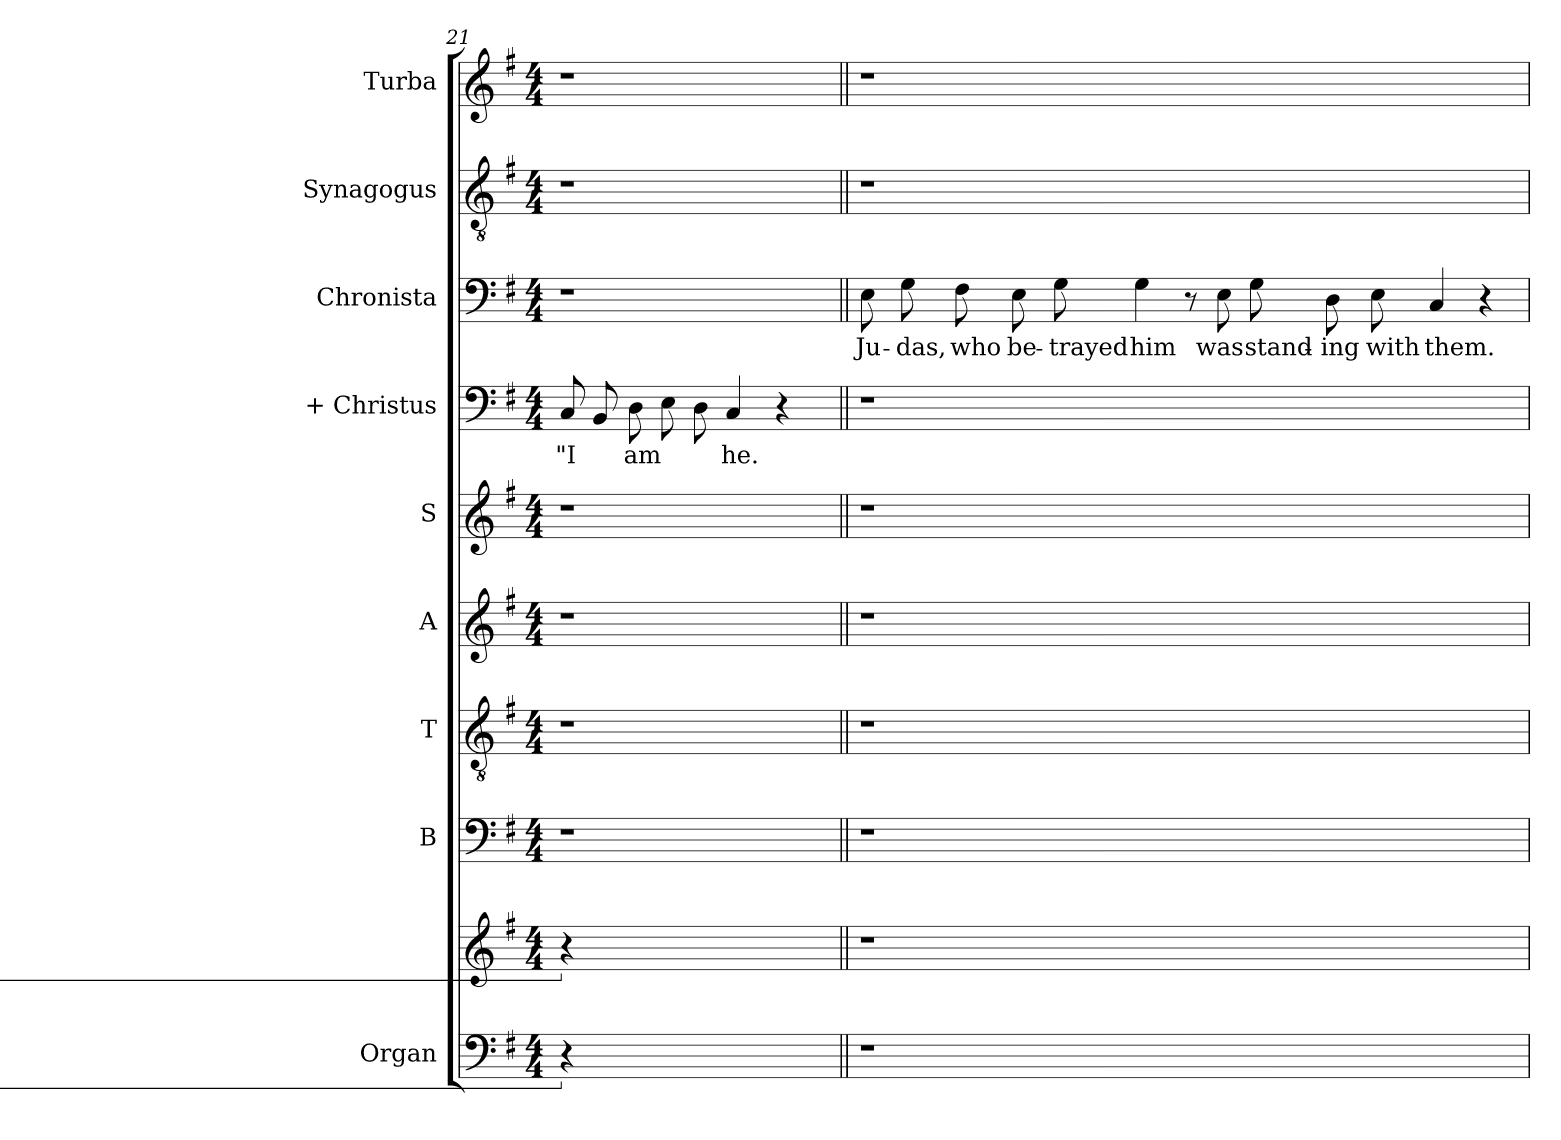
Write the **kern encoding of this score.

**kern	**kern	**kern	**kern	**kern	**kern	**kern	**text	**kern	**text	**kern	**kern
*part9	*part9	*part8	*part7	*part6	*part5	*part4	*part4	*part3	*part3	*part2	*part1
*staff10	*staff9	*staff8	*staff7	*staff6	*staff5	*staff4	*staff4	*staff3	*staff3	*staff2	*staff1
*I"Organ	*	*I"B	*I"T	*I"A	*I"S	*I"+ Christus	*	*I"Chronista	*	*I"Synagogus	*I"Turba
*I'Org.	*	*I'B.	*I'T.	*I'A.	*I'S.	*I'+ Christus	*	*I'C	*	*I'Synagogus	*I'Turba
!!LO:LB:g=z
*clefF4	*clefG2	*clefF4	*clefGv2	*clefG2	*clefG2	*clefF4	*	*clefF4	*	*clefGv2	*clefG2
*	*	*	*ITrd7c12	*	*	*	*	*	*	*ITrd7c12	*
*k[f#]	*k[f#]	*k[f#]	*k[f#]	*k[f#]	*k[f#]	*k[f#]	*	*k[f#]	*	*k[f#]	*k[f#]
*G:	*G:	*G:	*G:	*G:	*G:	*G:	*	*G:	*	*G:	*G:
*M4/4	*M4/4	*M4/4	*M4/4	*M4/4	*M4/4	*M4/4	*	*M4/4	*	*M4/4	*M4/4
=21	=21	=21	=21	=21	=21	=21	=21	=21	=21	=21	=21
!LO:N:vis=1	!LO:N:vis=1	!LO:N:vis=1	!LO:N:vis=1	!LO:N:vis=1	!LO:N:vis=1	!	!	!	!	!	!
!	!	!	!	!	!	!	!LO:LY:b:color=#000000	!LO:N:vis=1	!	!LO:N:vis=1	!LO:N:vis=1
8%9r	8%9r	1r	1r	1r	1r	8Ci/	"I	1r	.	1r	1r
.	.	.	.	.	.	8BBi/	.	.	.	.	.
!	!	!	!	!	!	!	!LO:LY:b:color=#000000	!	!	!	!
.	.	.	.	.	.	8Di\	am	.	.	.	.
.	.	.	.	.	.	8Ei\	.	.	.	.	.
.	.	.	.	.	.	8Di\	.	.	.	.	.
!	!	!	!	!	!	!	!LO:LY:b:color=#000000	!	!	!	!
.	.	.	.	.	.	4Ci/	he.	.	.	.	.
.	.	.	.	.	.	4r	.	.	.	.	.
.	.	8ryy	8ryy	8ryy	8ryy	.	.	8ryy	.	8ryy	8ryy
!!LO:LB:g=z
=22||	=22||	=22||	=22||	=22||	=22||	=22||	=22||	=22||	=22||	=22||	=22||
!LO:N:vis=1	!LO:N:vis=1	!LO:N:vis=1	!LO:N:vis=1	!LO:N:vis=1	!LO:N:vis=1	!LO:N:vis=1	!	!	!	!	!
!	!	!	!	!	!	!	!	!	!LO:LY:b:color=#000000	!LO:N:vis=1	!LO:N:vis=1
0r	0r	1r	1r	1r	1r	1r	.	8Ei\	Ju-	1r	1r
!	!	!	!	!	!	!	!	!	!LO:LY:b:color=#000000	!	!
.	.	.	.	.	.	.	.	8Gi\	-das,	.	.
!	!	!	!	!	!	!	!	!	!LO:LY:b:color=#000000	!	!
.	.	.	.	.	.	.	.	8F#i\	who	.	.
!	!	!	!	!	!	!	!	!	!LO:LY:b:color=#000000	!	!
.	.	.	.	.	.	.	.	8Ei\	be-	.	.
!	!	!	!	!	!	!	!	!	!LO:LY:b:color=#000000	!	!
.	.	.	.	.	.	.	.	8Gi\	-trayed	.	.
!	!	!	!	!	!	!	!	!	!LO:LY:b:color=#000000	!	!
.	.	.	.	.	.	.	.	4Gi\	him	.	.
.	.	.	.	.	.	.	.	8r	.	.	.
!	!	!	!	!	!	!	!	!	!LO:LY:b:color=#000000	!	!
.	.	1ryy	1ryy	1ryy	1ryy	1ryy	.	8Ei\	was	1ryy	1ryy
!	!	!	!	!	!	!	!	!	!LO:LY:b:color=#000000	!	!
.	.	.	.	.	.	.	.	8Gi\	stand-	.	.
!	!	!	!	!	!	!	!	!	!LO:LY:b:color=#000000	!	!
.	.	.	.	.	.	.	.	8Di\	-ing	.	.
!	!	!	!	!	!	!	!	!	!LO:LY:b:color=#000000	!	!
.	.	.	.	.	.	.	.	8Ei\	with	.	.
!	!	!	!	!	!	!	!	!	!LO:LY:b:color=#000000	!	!
.	.	.	.	.	.	.	.	4Ci/	them.	.	.
.	.	.	.	.	.	.	.	4r	.	.	.
=	=	=	=	=	=	=	=	=	=	=	=
*-	*-	*-	*-	*-	*-	*-	*-	*-	*-	*-	*-
